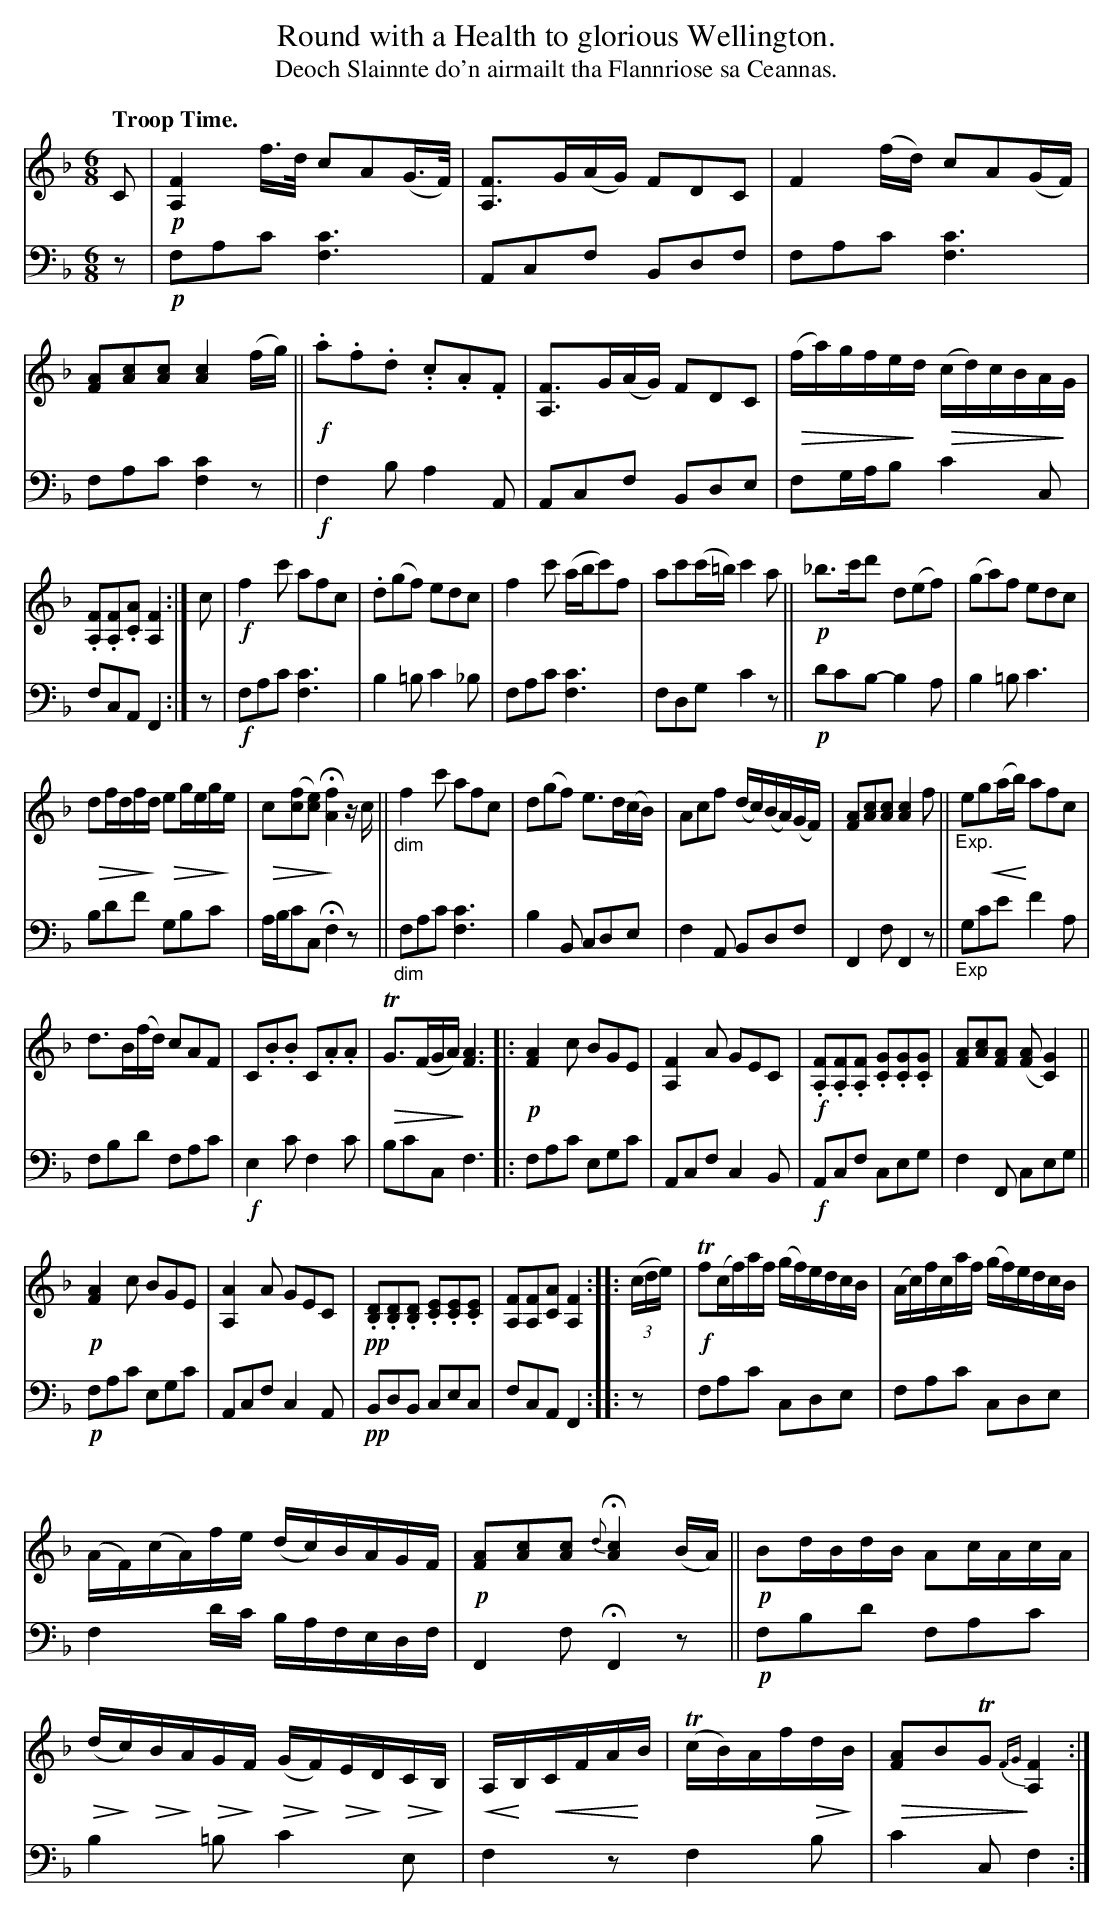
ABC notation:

X:1
T: Round with a Health to glorious Wellington.
T: Deoch Slainnte do'n airmailt tha Flannriose sa Ceannas.
U: p=!crescendo(!
U: P=!crescendo)!
U: Q=!diminuendo(!
U: q=!diminuendo)!
M: 6/8
L: 1/8
Q: "Troop Time."
K: F
V: 1 staves=2
C |\
!p![F2A,2] f/>d/ cA(G/>F/) | [FA,]>G(A/G/) FDC |\
F2(f/d/) cA(G/F/) | [AF][cA][cA] [c2A2](f/g/) ||\
!f!.a.f.d ..c.A.F | [FA,]>G(A/G/) FDC | Q(f/a/)g/f/e/qd/ Q(c/d/)c/B/A/qG/ |
.[FA,].[FA,].[AC] [F2A,2] :| c |\
!f!f2c' afc | .d(gf) edc |\
f2c' (a/b/c')f | ac'(c'/=b/) c'2a ||\
!p!_b>c'd' d(ef) | (ga)f edc |
Qdf/d/f/qd/ Qeg/e/g/qe/ | Qc([fc][ec]) Hq[f2A2] z/c/ ||\
"_dim"f2c' afc | d(gf) e>d(c/B/) |\
Acf (d/c/)(B/A/)(G/F/) | [AF][cA][cA] [c2A2]f || "_Exp."egp(a/Pb/) afc |
d>B(f/d/) cAF | C.B.B C.A.A | QTG>(FG/A/) q[A3F3] |:\
!p![A2F2]c BGE | [F2A,2]A GEC |\
!f! .[FA,].[FA,].[FA,] .[CG].[CG].[CG] | [AF][cA][AF] ([AF][G2C2]) ||
!p! [A2F2]c BGE | [A2A,2]A GEC |\
!pp!.[DB,].[DB,].[DB,] .[EC].[EC].[EC] | [FA,][FA,][AC] [F2A,2] :: (3(c/d/e/) |\
!f!Tf(c/f/)a/f/ (g/f/)e/d/c/B/ | (A/c/)f/c/a/f/ (g/f/)e/d/c/B/ |
(A/F/)(c/A/)f/e/ (d/c/)B/A/G/F/ |!p![AF][cA][cA] {d}H[c2A2] (B/A/) ||\
!p!Bd/B/d/B/ Ac/A/c/A/ | Q(d/qc/)QB/qA/QG/qF/ 	Q(G/qF/)QE/qD/QC/qB,/ |\
pA,/PB,/pC/F/A/PB/ | (Tc/B/)A/f/Qd/qB/ | Q[AF]BTG {FG}q[F2A,2] :|
V: 2 clef=bass middle=d
z |!p!fac' [f3c'3] | Acf Bdf | fac' [f3c'3] | fac' [f2c'2]z ||!f! f2b a2A | Acf Bde | fg/a/b c'2c |
fcA F2 :| z |!f! fac' [f3c'3] | b2=b c'2_b | fac' [f3c'3] | fdg c'2z ||!p! d'c'b- b2a | b2=b c'3 | bd'f' gbc' |
a/b/c'c Hf2z || "_dim"fac' [f3c'3] | b2B cde | f2A Bdf | F2f F2z ||"_Exp" gc'e' f'2a |
fbd' fac' |!f! e2c' f2c' | bc'c f3 |: fac' egc' | Acf c2B |!f! Acf ceg |
f2F ceg ||!p!fac' egc' | Acf c2A |!pp! BdB cec | fcA F2 :: z |
fac' cde | fac' cde | f2d'/c'/ b/a/f/e/d/f/ | F2f HF2z ||
!p! fbd' fac' | b2=b c'2e | f2z f2b | c'2c f2 :|
